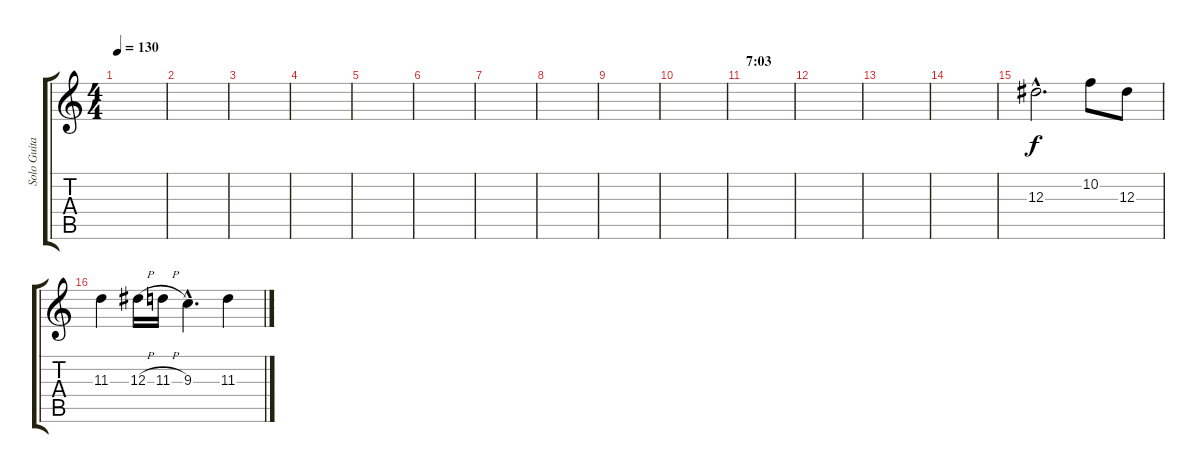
\track ("Solo Guitar" "Solo Guita") {instrument distortionguitar}
\staff {score tabs}
\tuning (C4 G3 Eb3 Bb2 F2 C2) {hide}
\ts (4 4)
\tempo 130
\clef g2
\ks c
|
|
|
|
|
|
|
|
|
|
\section ("" "7:03")
|
|
|
|
12.3{hac}.2{d} 10.2.8 12.3.8 |
11.3.4 12.3{h}.16 11.3{h}.16 9.3{hac}.4{d} 11.3.4
